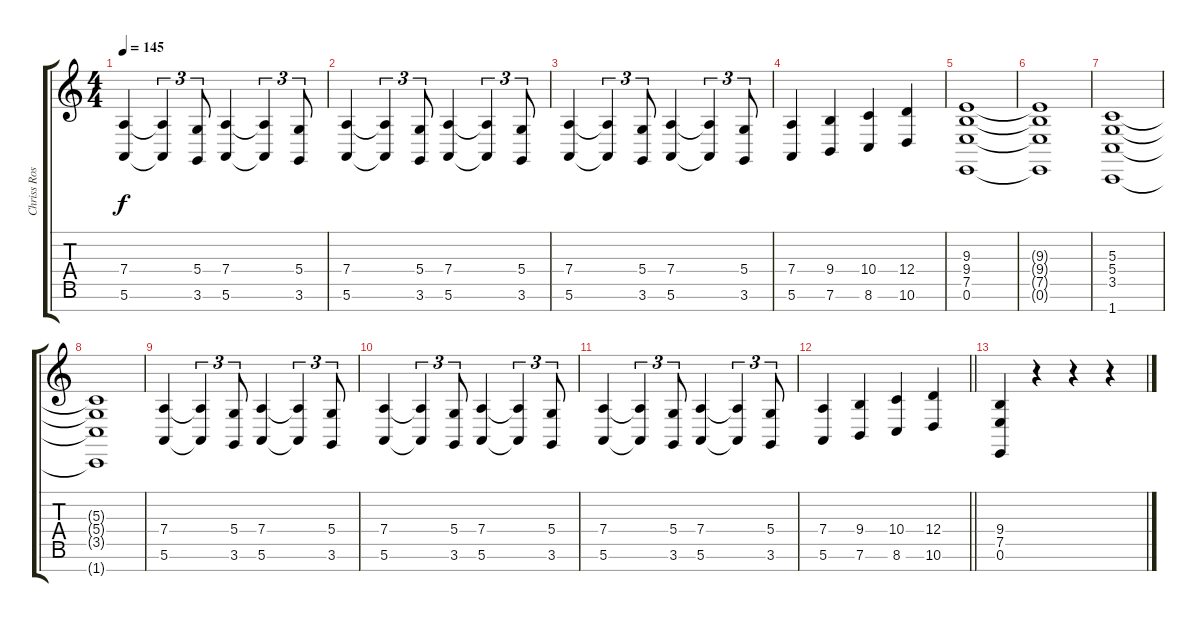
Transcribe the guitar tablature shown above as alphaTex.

\track ("Chriss Ross Organ" "Chriss Ros") {instrument drawbarorgan}
\staff {score tabs}
\tuning (E4 B3 G3 D3 A2 E2 B1) {hide}
\ts (4 4)
\tempo 145
\clef g2
\ks c
(7.4 5.6).4{dy f} (7.4{t} 5.6{t}).4{tu (3 2)} (5.4 3.6).8{tu (3 2)} (7.4 5.6).4 (7.4{t} 5.6{t}).4{tu (3 2)} (5.4 3.6).8{tu (3 2)} |
(7.4 5.6).4 (7.4{t} 5.6{t}).4{tu (3 2)} (5.4 3.6).8{tu (3 2)} (7.4 5.6).4 (7.4{t} 5.6{t}).4{tu (3 2)} (5.4 3.6).8{tu (3 2)} |
(7.4 5.6).4 (7.4{t} 5.6{t}).4{tu (3 2)} (5.4 3.6).8{tu (3 2)} (7.4 5.6).4 (7.4{t} 5.6{t}).4{tu (3 2)} (5.4 3.6).8{tu (3 2)} |
(7.4 5.6).4 (9.4 7.6).4 (10.4 8.6).4 (12.4 10.6).4 |
(9.3 9.4 7.5 0.6).1 |
(9.3{t} 9.4{t} 7.5{t} 0.6{t}).1 |
(5.3 5.4 3.5 1.7).1 |
(5.3{t} 5.4{t} 3.5{t} 1.7{t}).1 |
(7.4 5.6).4 (7.4{t} 5.6{t}).4{tu (3 2)} (5.4 3.6).8{tu (3 2)} (7.4 5.6).4 (7.4{t} 5.6{t}).4{tu (3 2)} (5.4 3.6).8{tu (3 2)} |
(7.4 5.6).4 (7.4{t} 5.6{t}).4{tu (3 2)} (5.4 3.6).8{tu (3 2)} (7.4 5.6).4 (7.4{t} 5.6{t}).4{tu (3 2)} (5.4 3.6).8{tu (3 2)} |
(7.4 5.6).4 (7.4{t} 5.6{t}).4{tu (3 2)} (5.4 3.6).8{tu (3 2)} (7.4 5.6).4 (7.4{t} 5.6{t}).4{tu (3 2)} (5.4 3.6).8{tu (3 2)} |
\barLineRight lightlight
(7.4 5.6).4 (9.4 7.6).4 (10.4 8.6).4 (12.4 10.6).4 |
(9.4 7.5 0.6).4 r.4 r.4 r.4
